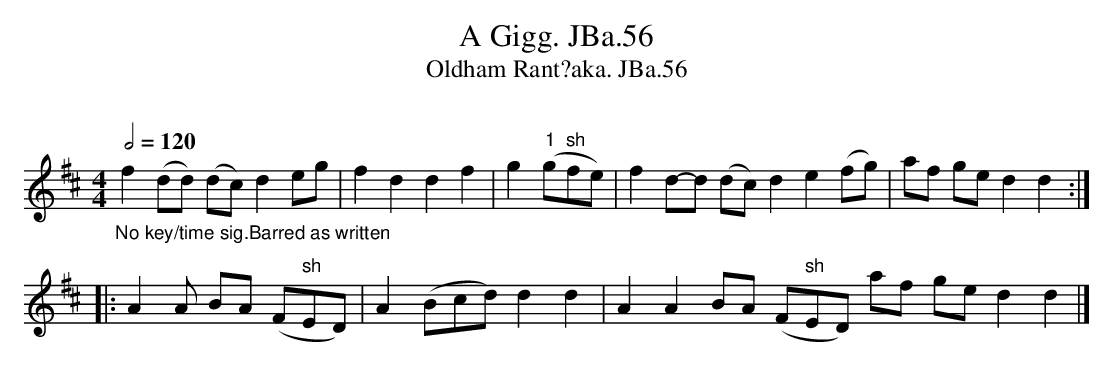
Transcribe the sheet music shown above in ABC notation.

X:1
T:Gigg. JBa.56, A
T:Oldham Rant?aka. JBa.56
M:4/4
L:1/8
Q:1/2=120
O:
K:D Major
"_No key/time sig.Barred as written"
f2 (dd) (dc) d2 eg|f2d2d2f2|g2 ("1"g"sh"fe)|\
f2 d-d (dc) d2 e2 (fg)|af ge d2d2:|
|:A2 A BA (F"sh"ED)|A2 (Bcd) d2 d2|\
A2 A2 BA (F"sh"ED) af ge d2d2|]
